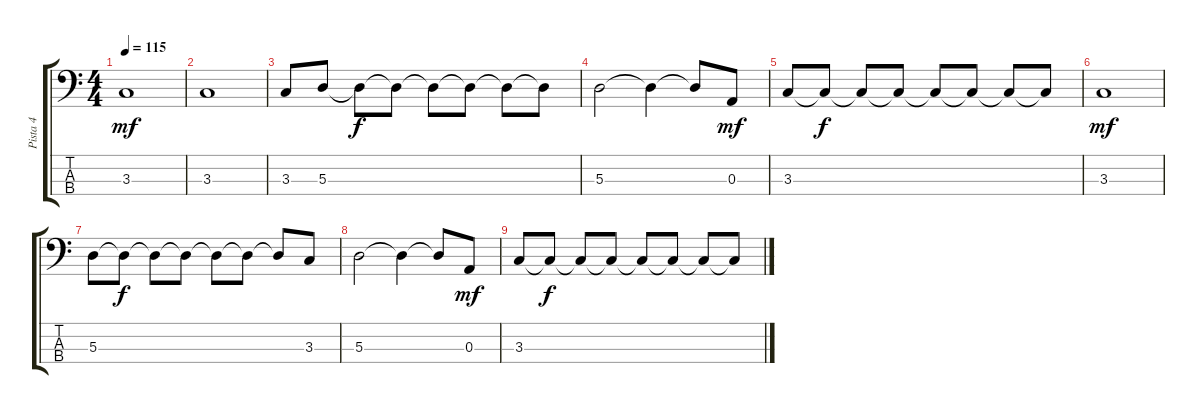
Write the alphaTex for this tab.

\track ("Pista 4" "Pista 4") {instrument electricbassfinger}
\staff {score tabs}
\tuning (G2 D2 A1 E1) {hide}
\ts (4 4)
\tempo 115
\clef f4
\ks c
3.3.1{dy mf} |
3.3.1 |
3.3.8 5.3.8 5.3{t}.8{dy f} 5.3{t}.8 5.3{t}.8 5.3{t}.8 5.3{t}.8 5.3{t}.8 |
5.3.2 5.3{t}.4 5.3{t}.8 0.3.8{dy mf} |
3.3.8 3.3{t}.8{dy f} 3.3{t}.8 3.3{t}.8 3.3{t}.8 3.3{t}.8 3.3{t}.8 3.3{t}.8 |
3.3.1{dy mf} |
5.3.8 5.3{t}.8{dy f} 5.3{t}.8 5.3{t}.8 5.3{t}.8 5.3{t}.8 5.3{t}.8 3.3.8 |
5.3.2 5.3{t}.4 5.3{t}.8 0.3.8{dy mf} |
3.3.8 3.3{t}.8{dy f} 3.3{t}.8 3.3{t}.8 3.3{t}.8 3.3{t}.8 3.3{t}.8 3.3{t}.8
